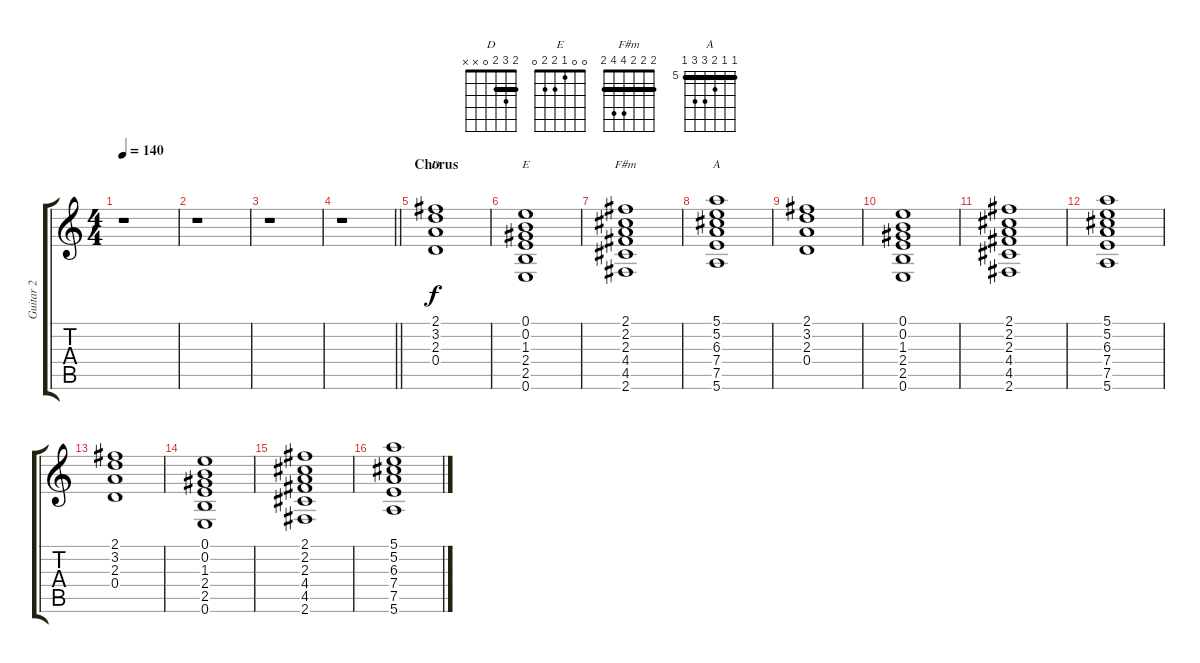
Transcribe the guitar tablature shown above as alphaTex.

\track ("Guitar 2" "Guitar 2") {instrument overdrivenguitar}
\staff {score tabs}
\tuning (E4 B3 G3 D3 A2 E2) {hide}
\chord ("D" 2 3 2 0 x x) {barre 2}
\chord ("E" 0 0 1 2 2 0)
\chord ("F#m" 2 2 2 4 4 2) {barre 2}
\chord ("A" 5 5 6 7 7 5) {firstfret 5 barre 5}
\ts (4 4)
\tempo 140
\clef g2
\ks c
r.1{dy f} |
r.1 |
r.1 |
\barLineRight lightlight
r.1 |
\section ("" "Chorus")
(2.1 3.2 2.3 0.4).1{ch "D"} |
(0.1 0.2 1.3 2.4 2.5 0.6).1{ch "E"} |
(2.1 2.2 2.3 4.4 4.5 2.6).1{ch "F#m"} |
(5.1 5.2 6.3 7.4 7.5 5.6).1{ch "A"} |
(2.1 3.2 2.3 0.4).1 |
(0.1 0.2 1.3 2.4 2.5 0.6).1 |
(2.1 2.2 2.3 4.4 4.5 2.6).1 |
(5.1 5.2 6.3 7.4 7.5 5.6).1 |
(2.1 3.2 2.3 0.4).1 |
(0.1 0.2 1.3 2.4 2.5 0.6).1 |
(2.1 2.2 2.3 4.4 4.5 2.6).1 |
(5.1 5.2 6.3 7.4 7.5 5.6).1
